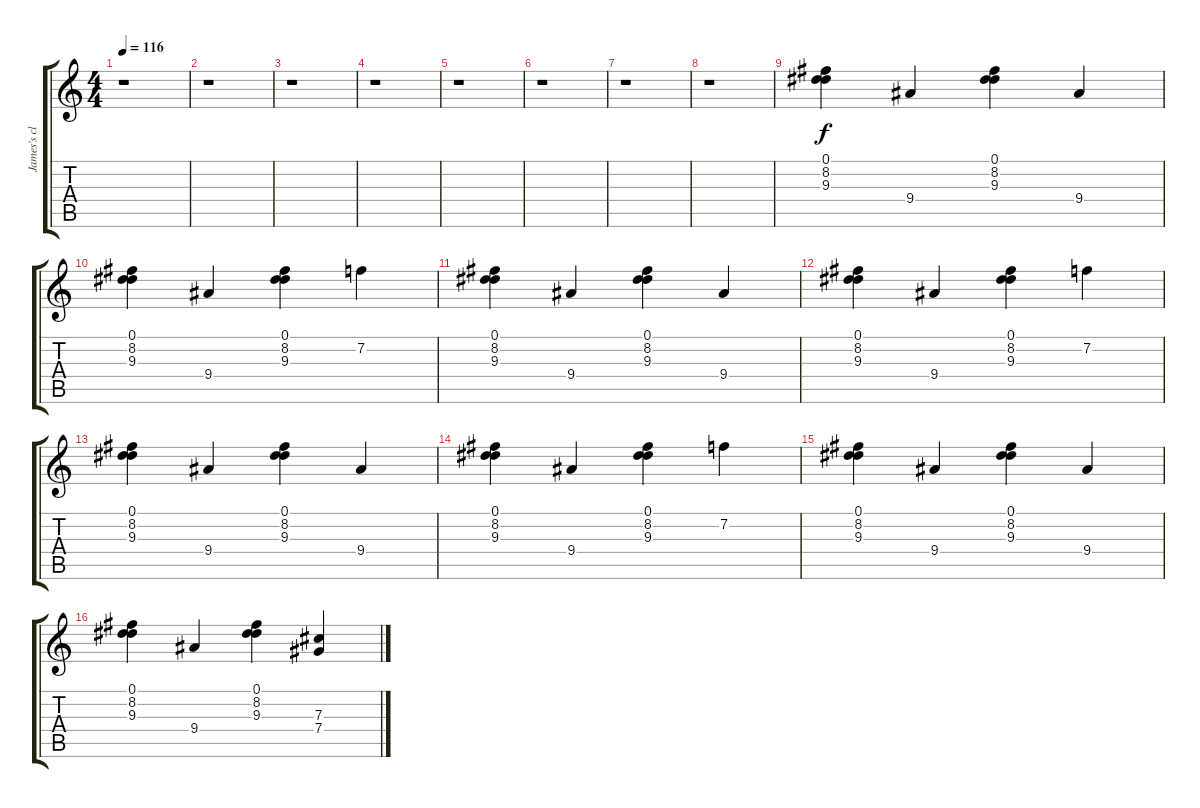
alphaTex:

\track ("James's clean" "James's cl") {instrument electricguitarclean}
\staff {score tabs}
\tuning (Eb4 Bb3 Gb3 Db3 Ab2 Eb2) {hide}
\ts (4 4)
\tempo 116
\clef g2
\ks c
r.1{dy f} |
r.1 |
r.1 |
r.1 |
r.1 |
r.1 |
r.1 |
r.1 |
(0.1 8.2 9.3).4 9.4.4 (0.1 8.2 9.3).4 9.4.4 |
(0.1 8.2 9.3).4 9.4.4 (0.1 8.2 9.3).4 7.2.4 |
(0.1 8.2 9.3).4 9.4.4 (0.1 8.2 9.3).4 9.4.4 |
(0.1 8.2 9.3).4 9.4.4 (0.1 8.2 9.3).4 7.2.4 |
(0.1 8.2 9.3).4 9.4.4 (0.1 8.2 9.3).4 9.4.4 |
(0.1 8.2 9.3).4 9.4.4 (0.1 8.2 9.3).4 7.2.4 |
(0.1 8.2 9.3).4 9.4.4 (0.1 8.2 9.3).4 9.4.4 |
(0.1 8.2 9.3).4 9.4.4 (0.1 8.2 9.3).4 (7.3 7.4).4
